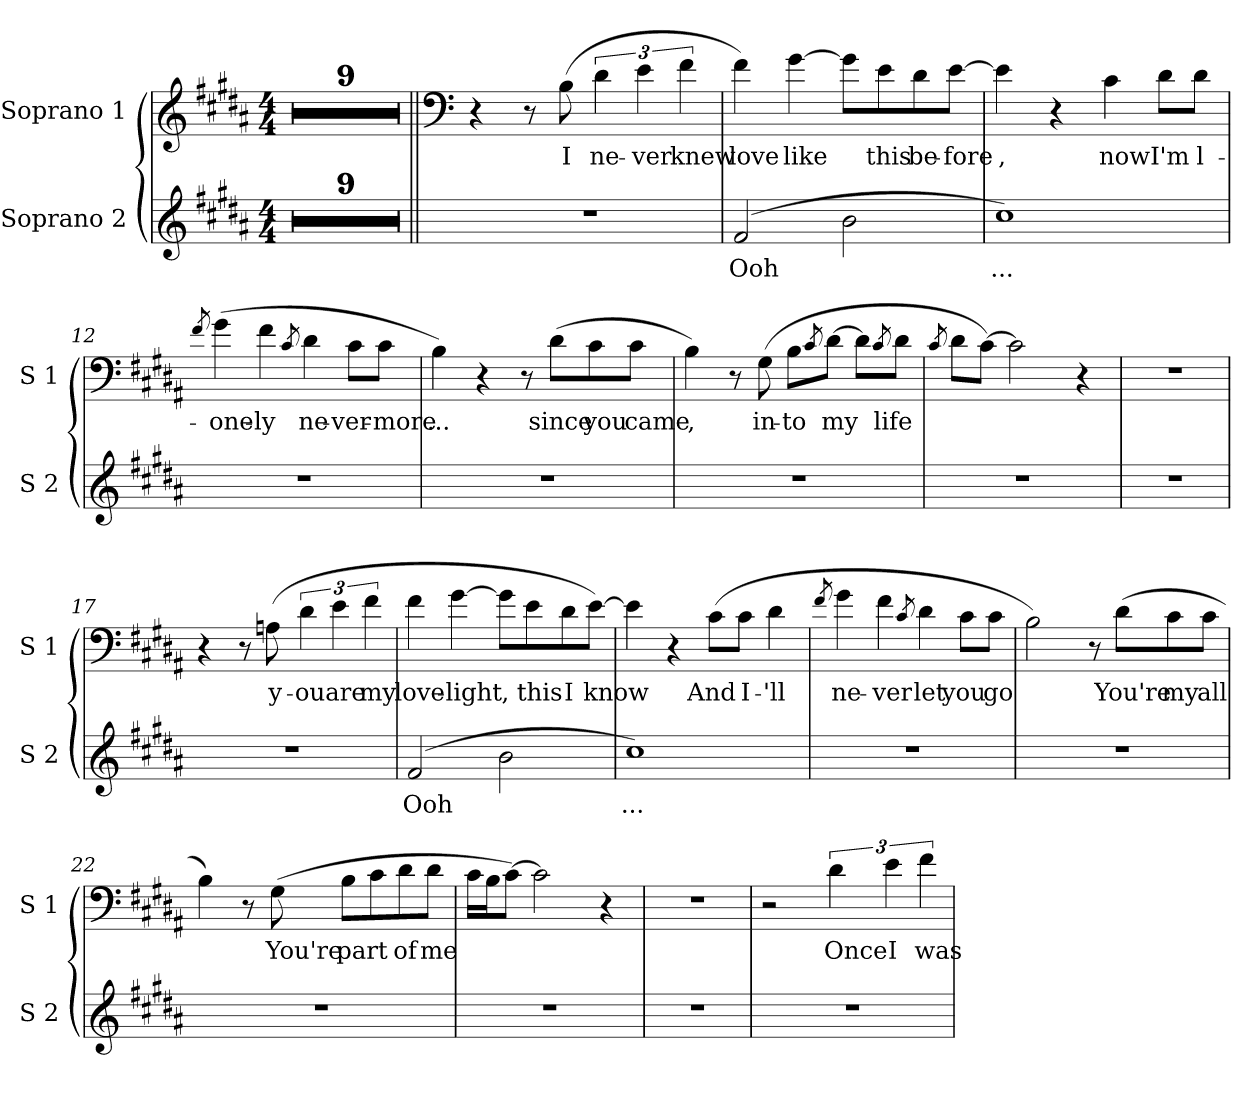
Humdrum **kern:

**kern	**text	**kern	**text
*part2	*part2	*part1	*part1
*staff2	*staff2	*staff1	*staff1
*I"Soprano 2	*	*I"Soprano 1	*
*I'S 2	*	*I'S 1	*
*clefG2	*	*clefG2	*
*k[f#c#g#d#a#]	*	*k[f#c#g#d#a#]	*
*B:	*	*B:	*
*M4/4	*	*M4/4	*
=	=	=	=
1r;<	.	1r;<	.
=1	=1	=1	=1
1r	.	1r	.
=2	=2	=2	=2
1r	.	1r	.
=3	=3	=3	=3
1r	.	1r	.
=4	=4	=4	=4
1r	.	1r	.
=5	=5	=5	=5
1r	.	1r	.
=6	=6	=6	=6
1r	.	1r	.
=7	=7	=7	=7
1r	.	1r	.
=8	=8	=8	=8
1r	.	1r	.
=9||	=9||	=9||	=9||
*	*	*clefF4	*
1r	.	4r	.
.	.	8r	.
!	!	!	!LO:LY:b
.	.	(>8B\	I
!	!	!	!LO:LY:b
.	.	6d#\	ne-
!	!	!	!LO:LY:b
.	.	6e\	-ver
!	!	!	!LO:LY:b
.	.	6f#\	knew
=10	=10	=10	=10
!	!LO:LY:b	!	!LO:LY:b
(>2f#/	Ooh	4f#\)	love
!	!	!	!LO:LY:b
.	.	[4g#\	like
2b\	.	8g#\L]	.
!	!	!	!LO:LY:b
.	.	8e\	this
!	!	!	!LO:LY:b
.	.	8d#\	be-
!	!	!	!LO:LY:b
.	.	[8e\J	-fore
=11	=11	=11	=11
!	!LO:LY:b	!	!LO:LY:b
1cc#)	...	4e\]	,
.	.	4r	.
!	!	!	!LO:LY:b
.	.	4c#\	now
!	!	!	!LO:LY:b
.	.	8d#\L	I'm
!	!	!	!LO:LY:b
.	.	8d#\J	l-
=12	=12	=12	=12
.	.	8qf#/	.
!	!	!	!LO:LY:b
1r	.	(>4g#\	-one-
!	!	!	!LO:LY:b
.	.	4f#\	-ly
.	.	8qc#/	.
!	!	!	!LO:LY:b
.	.	4d#\	ne-
!	!	!	!LO:LY:b
.	.	8c#\L	-ver-
!	!	!	!LO:LY:b
.	.	8c#\J	-more
=13	=13	=13	=13
!	!	!	!LO:LY:b
1r	.	4B\)	...
.	.	4r	.
.	.	8r	.
!	!	!	!LO:LY:b
.	.	(>8d#\L	since
!	!	!	!LO:LY:b
.	.	8c#\	you
!	!	!	!LO:LY:b
.	.	8c#\J	came
=14	=14	=14	=14
!	!	!	!LO:LY:b
1r	.	4B\)	,
.	.	8r	.
!	!	!	!LO:LY:b
.	.	(>8G#\	in-
!	!	!	!LO:LY:b
.	.	8B\L	-to
.	.	8qc#/	.
!	!	!	!LO:LY:b
.	.	[8d#\J	my
.	.	8d#\L]	.
.	.	8qc#/	.
!	!	!	!LO:LY:b
.	.	8d#\J	life
=15	=15	=15	=15
.	.	8qc#/	.
1r	.	8d#\L	.
.	.	[8c#\J)	.
!	!	!	!LO:LY:b
.	.	2c#\]	.
.	.	4r	.
=16	=16	=16	=16
1r	.	1r	.
=17	=17	=17	=17
1r	.	4r	.
.	.	8r	.
!	!	!	!LO:LY:b
.	.	(>8An\	y-
!	!	!	!LO:LY:b
.	.	6d#\	-ou
!	!	!	!LO:LY:b
.	.	6e\	are
!	!	!	!LO:LY:b
.	.	6f#\	my
=18	=18	=18	=18
!	!LO:LY:b	!	!LO:LY:b
(>2f#/	Ooh	4f#\	love-
!	!	!	!LO:LY:b
.	.	[4g#\	-light
!	!	!	!LO:LY:b
2b\	.	8g#\L]	,
!	!	!	!LO:LY:b
.	.	8e\	this
!	!	!	!LO:LY:b
.	.	8d#\	I
!	!	!	!LO:LY:b
.	.	[8e\J)	know
=19	=19	=19	=19
!	!LO:LY:b	!	!LO:LY:b
1cc#)	...	4e\]	.
.	.	4r	.
!	!	!	!LO:LY:b
.	.	(>8c#\L	And
!	!	!	!LO:LY:b
.	.	8c#\J	I-
!	!	!	!LO:LY:b
.	.	4d#\	-'ll
=20	=20	=20	=20
.	.	8qf#/	.
!	!	!	!LO:LY:b
1r	.	4g#\	ne-
!	!	!	!LO:LY:b
.	.	4f#\	-ver
.	.	8qc#/	.
!	!	!	!LO:LY:b
.	.	4d#\	let
!	!	!	!LO:LY:b
.	.	8c#\L	you
!	!	!	!LO:LY:b
.	.	8c#\J	go
=21	=21	=21	=21
!	!	!	!LO:LY:b
1r	.	2B\)	.
.	.	8r	.
!	!	!	!LO:LY:b
.	.	(>8d#\L	You're
!	!	!	!LO:LY:b
.	.	8c#\	my
!	!	!	!LO:LY:b
.	.	8c#\J	all
=22	=22	=22	=22
!	!	!	!LO:LY:b
1r	.	4B\)	.
.	.	8r	.
!	!	!	!LO:LY:b
.	.	(>8G#\	You're
!	!	!	!LO:LY:b
.	.	8B\L	part
.	.	8c#\	.
!	!	!	!LO:LY:b
.	.	8d#\	of
!	!	!	!LO:LY:b
.	.	8d#\J	me
=23	=23	=23	=23
1r	.	16c#\LL	.
.	.	16B\J	.
.	.	[8c#\J)	.
!	!	!	!LO:LY:b
.	.	2c#\]	.
.	.	4r	.
=24	=24	=24	=24
1r	.	1r	.
=25	=25	=25	=25
1r	.	2r	.
!	!	!	!LO:LY:b
.	.	6d#\	Once
!	!	!	!LO:LY:b
.	.	6e\	I
!	!	!	!LO:LY:b
.	.	6f#\	was
=	=	=	=
*-	*-	*-	*-
